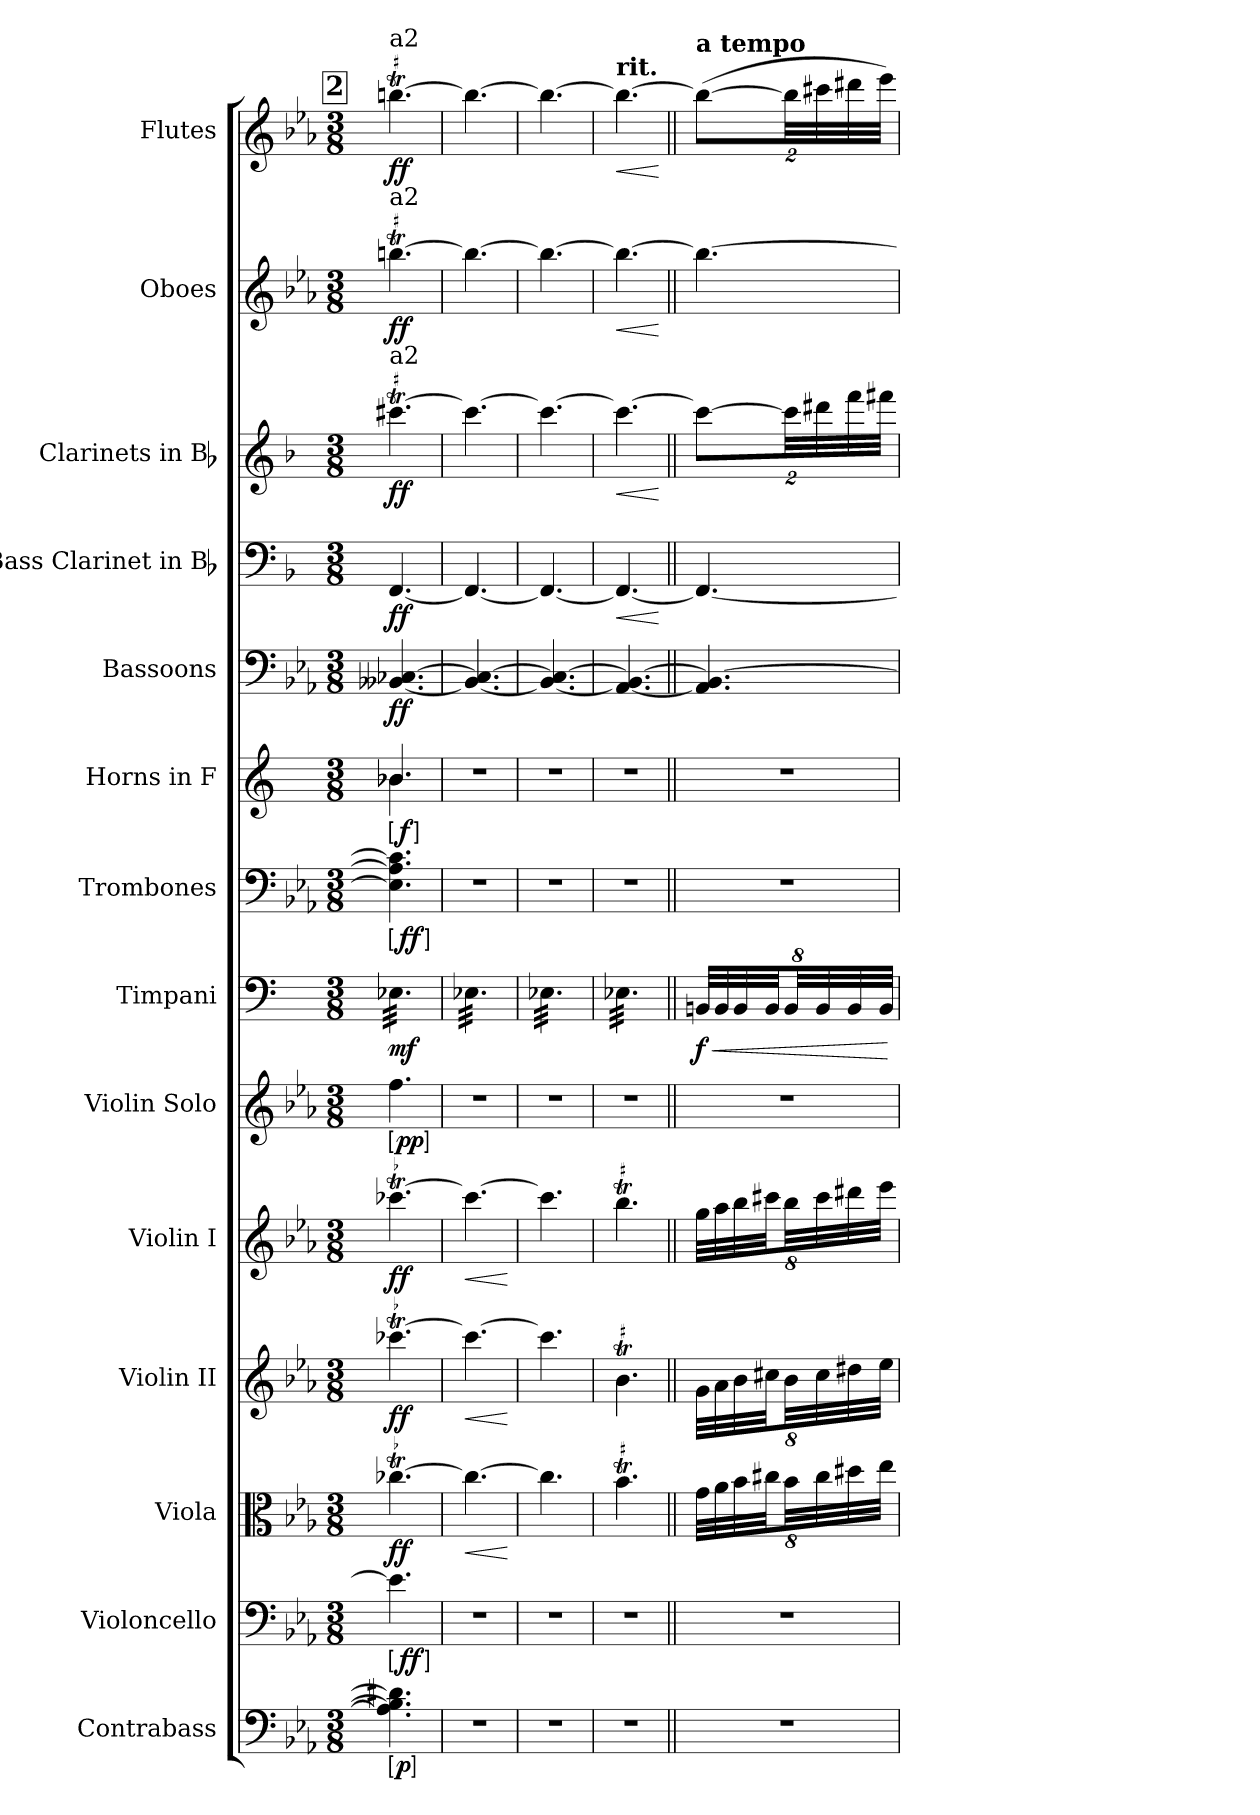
**kern	**dynam	**kern	**dynam	**kern	**dynam	**kern	**dynam	**kern	**dynam	**kern	**dynam	**kern	**dynam	**kern	**dynam	**kern	**dynam	**kern	**dynam	**kern	**dynam	**kern	**dynam	**kern	**dynam	**kern	**dynam
*part14	*part14	*part13	*part13	*part12	*part12	*part11	*part11	*part10	*part10	*part9	*part9	*part8	*part8	*part7	*part7	*part6	*part6	*part5	*part5	*part4	*part4	*part3	*part3	*part2	*part2	*part1	*part1
*staff14	*staff14	*staff13	*staff13	*staff12	*staff12	*staff11	*staff11	*staff10	*staff10	*staff9	*staff9	*staff8	*staff8	*staff7	*staff7	*staff6	*staff6	*staff5	*staff5	*staff4	*staff4	*staff3	*staff3	*staff2	*staff2	*staff1	*staff1
*I"Contrabass	*	*I"Violoncello	*	*I"Viola	*	*I"Violin II	*	*I"Violin I	*	*I"Violin Solo	*	*I"Timpani	*	*I"Trombones	*	*I"Horns in F	*	*I"Bassoons	*	*I"Bass Clarinet in Bb	*	*I"Clarinets in Bb	*	*I"Oboes	*	*I"Flutes	*
*I'Cb.	*	*I'Vc.	*	*I'Vla.	*	*I'Vln. II	*	*I'Vln. I	*	*I'Vln.	*	*I'Timp.	*	*I'Tbn.	*	*I'Hn.	*	*I'Bsn.	*	*I'B. Cl.	*	*I'Cl.	*	*I'Ob.	*	*I'Fl.	*
*clefF4	*	*clefF4	*	*clefC3	*	*clefG2	*	*clefG2	*	*clefG2	*	*clefF4	*	*clefF4	*	*clefG2	*	*clefF4	*	*clefF4	*	*clefG2	*	*clefG2	*	*clefG2	*
*ITrd7c12	*	*	*	*	*	*	*	*	*	*	*	*	*	*	*	*ITrd4c7	*	*	*	*ITrd1c2	*	*ITrd1c2	*	*	*	*	*
*k[b-e-a-]	*	*k[b-e-a-]	*	*k[b-e-a-]	*	*k[b-e-a-]	*	*k[b-e-a-]	*	*k[b-e-a-]	*	*k[]	*	*k[b-e-a-]	*	*k[b-]	*	*k[b-e-a-]	*	*k[b-e-a-]	*	*k[b-e-a-]	*	*k[b-e-a-]	*	*k[b-e-a-]	*
*E-:	*	*E-:	*	*E-:	*	*E-:	*	*E-:	*	*E-:	*	*C:	*	*E-:	*	*F:	*	*E-:	*	*E-:	*	*E-:	*	*E-:	*	*E-:	*
*M3/8	*	*M3/8	*	*M3/8	*	*M3/8	*	*M3/8	*	*M3/8	*	*M3/8	*	*M3/8	*	*M3/8	*	*M3/8	*	*M3/8	*	*M3/8	*	*M3/8	*	*M3/8	*
!!LO:REH:place=s1:t=2
=63	=63	=63	=63	=63	=63	=63	=63	=63	=63	=63	=63	=63	=63	=63	=63	=63	=63	=63	=63	=63	=63	=63	=63	=63	=63	=63	=63
!	!	!	!	!	!	!	!	!	!	!	!	!	!	!	!	!	!	!	!	!	!	!	!	!	!	!LO:TX:a:t=a2	!
!	!	!	!	!	!	!	!	!	!	!	!	!	!	!	!	!	!	!	!	!	!	!	!	!LO:TX:a:t=a2	!	!	!
!	!	!	!	!	!	!	!	!	!	!	!	!	!	!	!	!	!	!	!	!	!	!LO:TX:a:t=a2	!	!	!	!	!
!	!LO:DY:ed=brack	!	!LO:DY:ed=brack	!LO:TR:acc=-	!	!LO:TR:acc=-	!	!LO:TR:acc=-	!	!	!LO:DY:ed=brack	!	!	!	!LO:DY:ed=brack	!	!LO:DY:ed=brack	!	!	!	!	!LO:TR:acc=#	!	!LO:TR:acc=#	!	!LO:TR:acc=#	!
*	*	*	*	*	*	*	*	*	*	*	*	*	*	*	*	*^	*	*	*	*	*	*	*	*	*	*	*
*	*	*	*	*	*	*	*	*	*	*	*	*tremolo	*	*	*	*	*	*	*	*	*	*	*	*	*	*	*	*
4.AAn] 4.BBn] 4.D#X]	p	4.e-]	ff	[4.cc-XT	ff	[4.ccc-XT	ff	[4.ccc-XT	ff	4.ff	pp	32E-XLLL	mf	4.E-] 4.A-] 4.c]	ff	4.e-X	4.e-X	f	[4.BB--X [4.C-X	ff	[4.EE-	ff	[4.bbnT	ff	[4.bbnT	ff	[4.bbnT	ff
.	.	.	.	.	.	.	.	.	.	.	.	32E-X	.	.	.	.	.	.	.	.	.	.	.	.	.	.	.	.
.	.	.	.	.	.	.	.	.	.	.	.	32E-X	.	.	.	.	.	.	.	.	.	.	.	.	.	.	.	.
.	.	.	.	.	.	.	.	.	.	.	.	32E-X	.	.	.	.	.	.	.	.	.	.	.	.	.	.	.	.
.	.	.	.	.	.	.	.	.	.	.	.	32E-X	.	.	.	.	.	.	.	.	.	.	.	.	.	.	.	.
.	.	.	.	.	.	.	.	.	.	.	.	32E-X	.	.	.	.	.	.	.	.	.	.	.	.	.	.	.	.
.	.	.	.	.	.	.	.	.	.	.	.	32E-X	.	.	.	.	.	.	.	.	.	.	.	.	.	.	.	.
.	.	.	.	.	.	.	.	.	.	.	.	32E-X	.	.	.	.	.	.	.	.	.	.	.	.	.	.	.	.
.	.	.	.	.	.	.	.	.	.	.	.	32E-X	.	.	.	.	.	.	.	.	.	.	.	.	.	.	.	.
.	.	.	.	.	.	.	.	.	.	.	.	32E-X	.	.	.	.	.	.	.	.	.	.	.	.	.	.	.	.
.	.	.	.	.	.	.	.	.	.	.	.	32E-X	.	.	.	.	.	.	.	.	.	.	.	.	.	.	.	.
.	.	.	.	.	.	.	.	.	.	.	.	32E-XJJJ	.	.	.	.	.	.	.	.	.	.	.	.	.	.	.	.
=64	=64	=64	=64	=64	=64	=64	=64	=64	=64	=64	=64	=64	=64	=64	=64	=64	=64	=64	=64	=64	=64	=64	=64	=64	=64	=64	=64	=64
!	!	!	!	!	!LO:HP:b	!	!LO:HP:b	!	!LO:HP:b	!	!	!	!	!	!	!	!	!	!	!	!	!	!	!	!	!	!	!
*	*	*	*	*	*	*	*	*	*	*	*	*	*	*	*	*v	*v	*	*	*	*	*	*	*	*	*	*	*
8%3r	.	8%3r	.	4.cc-_	<	4.ccc-_	<	4.ccc-_	<	8%3r	.	32E-XLLL	.	8%3r	.	8%3r	.	4.BB--_ 4.C-_	.	4.EE-_	.	4.bb_	.	4.bb_	.	4.bb_	.
.	.	.	.	.	.	.	.	.	.	.	.	32E-X	.	.	.	.	.	.	.	.	.	.	.	.	.	.	.
.	.	.	.	.	.	.	.	.	.	.	.	32E-X	.	.	.	.	.	.	.	.	.	.	.	.	.	.	.
.	.	.	.	.	.	.	.	.	.	.	.	32E-X	.	.	.	.	.	.	.	.	.	.	.	.	.	.	.
.	.	.	.	.	.	.	.	.	.	.	.	32E-X	.	.	.	.	.	.	.	.	.	.	.	.	.	.	.
.	.	.	.	.	.	.	.	.	.	.	.	32E-X	.	.	.	.	.	.	.	.	.	.	.	.	.	.	.
.	.	.	.	.	.	.	.	.	.	.	.	32E-X	.	.	.	.	.	.	.	.	.	.	.	.	.	.	.
.	.	.	.	.	.	.	.	.	.	.	.	32E-X	.	.	.	.	.	.	.	.	.	.	.	.	.	.	.
.	.	.	.	.	.	.	.	.	.	.	.	32E-X	.	.	.	.	.	.	.	.	.	.	.	.	.	.	.
.	.	.	.	.	.	.	.	.	.	.	.	32E-X	.	.	.	.	.	.	.	.	.	.	.	.	.	.	.
.	.	.	.	.	.	.	.	.	.	.	.	32E-X	.	.	.	.	.	.	.	.	.	.	.	.	.	.	.
.	.	.	.	.	.	.	.	.	.	.	.	32E-XJJJ	.	.	.	.	.	.	.	.	.	.	.	.	.	.	.
.	.	.	.	.	[	.	[	.	[	.	.	.	.	.	.	.	.	.	.	.	.	.	.	.	.	.	.
=65	=65	=65	=65	=65	=65	=65	=65	=65	=65	=65	=65	=65	=65	=65	=65	=65	=65	=65	=65	=65	=65	=65	=65	=65	=65	=65	=65
8%3r	.	8%3r	.	4.cc-TTT]	.	4.ccc-TTT]	.	4.ccc-TTT]	.	8%3r	.	32E-XLLL	.	8%3r	.	8%3r	.	4.BB--_ 4.C-_	.	4.EE-_	.	4.bb_	.	4.bb_	.	4.bb_	.
.	.	.	.	.	.	.	.	.	.	.	.	32E-X	.	.	.	.	.	.	.	.	.	.	.	.	.	.	.
.	.	.	.	.	.	.	.	.	.	.	.	32E-X	.	.	.	.	.	.	.	.	.	.	.	.	.	.	.
.	.	.	.	.	.	.	.	.	.	.	.	32E-X	.	.	.	.	.	.	.	.	.	.	.	.	.	.	.
.	.	.	.	.	.	.	.	.	.	.	.	32E-X	.	.	.	.	.	.	.	.	.	.	.	.	.	.	.
.	.	.	.	.	.	.	.	.	.	.	.	32E-X	.	.	.	.	.	.	.	.	.	.	.	.	.	.	.
.	.	.	.	.	.	.	.	.	.	.	.	32E-X	.	.	.	.	.	.	.	.	.	.	.	.	.	.	.
.	.	.	.	.	.	.	.	.	.	.	.	32E-X	.	.	.	.	.	.	.	.	.	.	.	.	.	.	.
.	.	.	.	.	.	.	.	.	.	.	.	32E-X	.	.	.	.	.	.	.	.	.	.	.	.	.	.	.
.	.	.	.	.	.	.	.	.	.	.	.	32E-X	.	.	.	.	.	.	.	.	.	.	.	.	.	.	.
.	.	.	.	.	.	.	.	.	.	.	.	32E-X	.	.	.	.	.	.	.	.	.	.	.	.	.	.	.
.	.	.	.	.	.	.	.	.	.	.	.	32E-XJJJ	.	.	.	.	.	.	.	.	.	.	.	.	.	.	.
=66	=66	=66	=66	=66	=66	=66	=66	=66	=66	=66	=66	=66	=66	=66	=66	=66	=66	=66	=66	=66	=66	=66	=66	=66	=66	=66	=66
*k[]	*	*k[]	*	*k[]	*	*k[]	*	*k[]	*	*k[]	*	*k[]	*	*k[]	*	*k[b-]	*	*k[]	*	*k[b-e-]	*	*k[b-e-]	*	*k[]	*	*k[]	*
*C:	*	*C:	*	*C:	*	*C:	*	*C:	*	*C:	*	*C:	*	*C:	*	*F:	*	*C:	*	*B-:	*	*B-:	*	*C:	*	*C:	*
!	!	!	!	!	!	!	!	!	!	!	!	!	!	!	!	!	!	!	!	!	!	!	!	!	!	!LO:TX:a:B:t=rit.	!
!	!	!	!	!LO:TR:acc=#	!	!LO:TR:acc=#	!	!LO:TR:acc=#	!	!	!	!	!	!	!	!	!	!	!	!	!LO:HP:b	!	!LO:HP:b	!	!LO:HP:b	!	!LO:HP:b
8%3r	.	8%3r	.	4.bT	.	4.bT	.	4.bbT	.	8%3r	.	32E-XLLL	.	8%3r	.	8%3r	.	4.AA_ 4.BB_	.	4.EE-_	<	4.bbTTT_	<	4.bbTTT_	<	4.bbTTT_	<
.	.	.	.	.	.	.	.	.	.	.	.	32E-X	.	.	.	.	.	.	.	.	.	.	.	.	.	.	.
.	.	.	.	.	.	.	.	.	.	.	.	32E-X	.	.	.	.	.	.	.	.	.	.	.	.	.	.	.
.	.	.	.	.	.	.	.	.	.	.	.	32E-X	.	.	.	.	.	.	.	.	.	.	.	.	.	.	.
.	.	.	.	.	.	.	.	.	.	.	.	32E-X	.	.	.	.	.	.	.	.	.	.	.	.	.	.	.
.	.	.	.	.	.	.	.	.	.	.	.	32E-X	.	.	.	.	.	.	.	.	.	.	.	.	.	.	.
.	.	.	.	.	.	.	.	.	.	.	.	32E-X	.	.	.	.	.	.	.	.	.	.	.	.	.	.	.
.	.	.	.	.	.	.	.	.	.	.	.	32E-X	.	.	.	.	.	.	.	.	.	.	.	.	.	.	.
.	.	.	.	.	.	.	.	.	.	.	.	32E-X	.	.	.	.	.	.	.	.	.	.	.	.	.	.	.
.	.	.	.	.	.	.	.	.	.	.	.	32E-X	.	.	.	.	.	.	.	.	.	.	.	.	.	.	.
.	.	.	.	.	.	.	.	.	.	.	.	32E-X	.	.	.	.	.	.	.	.	.	.	.	.	.	.	.
.	.	.	.	.	.	.	.	.	.	.	.	32E-XJJJ	.	.	.	.	.	.	.	.	.	.	.	.	.	.	.
*	*	*	*	*	*	*	*	*	*	*	*	*Xtremolo	*	*	*	*	*	*	*	*	*	*	*	*	*	*	*
.	.	.	.	.	.	.	.	.	.	.	.	.	.	.	.	.	.	.	.	.	[	.	[	.	[	.	[
=67||	=67||	=67||	=67||	=67||	=67||	=67||	=67||	=67||	=67||	=67||	=67||	=67||	=67||	=67||	=67||	=67||	=67||	=67||	=67||	=67||	=67||	=67||	=67||	=67||	=67||	=67||	=67||
*	*	*	*	*	*	*	*	*	*	*	*	*	*	*	*	*	*	*	*	*	*	*	*	*	*	*MM126	*
!	!	!	!	!	!	!	!	!	!	!	!	!	!	!	!	!	!	!	!	!	!	!	!	!	!	!LO:TX:a:B:t=a tempo	!
!	!	!	!	!	!	!	!	!	!	!	!	!	!LO:HP:b	!	!	!	!	!	!	!	!	!	!	!	!	!	!
8%3r	.	8%3r	.	64%3gLLL	.	64%3gLLL	.	64%3ggLLL	.	8%3r	.	64%3BBnLLL	< f	8%3r	.	8%3r	.	4.AA] 4.BB_	.	4.EE-_	.	16%3bbL_	.	4.bb_	.	(16%3bbL_	.
.	.	.	.	64%3a	.	64%3a	.	64%3aa	.	.	.	64%3BB	.	.	.	.	.	.	.	.	.	.	.	.	.	.	.
.	.	.	.	64%3b	.	64%3b	.	64%3bb	.	.	.	64%3BB	.	.	.	.	.	.	.	.	.	.	.	.	.	.	.
.	.	.	.	64%3cc#XJJ	.	64%3cc#XJJ	.	64%3ccc#XJJ	.	.	.	64%3BBJJ	.	.	.	.	.	.	.	.	.	.	.	.	.	.	.
.	.	.	.	64%3bLL	.	64%3bLL	.	64%3bbLL	.	.	.	64%3BBLL	.	.	.	.	.	.	.	.	.	64%3bbLL]	.	.	.	64%3bbLL]	.
.	.	.	.	64%3cc#	.	64%3cc#	.	64%3ccc#	.	.	.	64%3BB	.	.	.	.	.	.	.	.	.	64%3ccc#X	.	.	.	64%3ccc#X	.
.	.	.	.	64%3dd#X	.	64%3dd#X	.	64%3ddd#X	.	.	.	64%3BB	.	.	.	.	.	.	.	.	.	64%3eee-	.	.	.	64%3ddd#X	.
.	.	.	.	64%3eeJJJ	.	64%3eeJJJ	.	64%3eeeJJJ	.	.	.	64%3BBJJJ	.	.	.	.	.	.	.	.	.	64%3eeenJJJ	.	.	.	64%3eeeJJJ)	.
.	.	.	.	.	.	.	.	.	.	.	.	.	[	.	.	.	.	.	.	.	.	.	.	.	.	.	.
=	=	=	=	=	=	=	=	=	=	=	=	=	=	=	=	=	=	=	=	=	=	=	=	=	=	=	=
*-	*-	*-	*-	*-	*-	*-	*-	*-	*-	*-	*-	*-	*-	*-	*-	*-	*-	*-	*-	*-	*-	*-	*-	*-	*-	*-	*-
